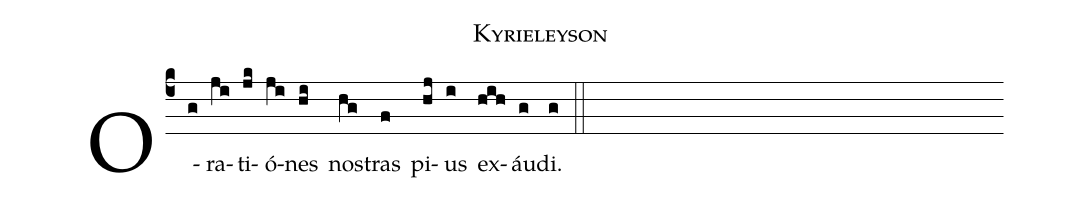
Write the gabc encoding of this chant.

name: Kyrieleyson;
%%
(c4) O(g)ra(ji)ti(jk)ó(ji)nes(hi) nos(hg)tras(f) pi(hj)us(i) ex(hih)áu(g)di.(g) (::)
